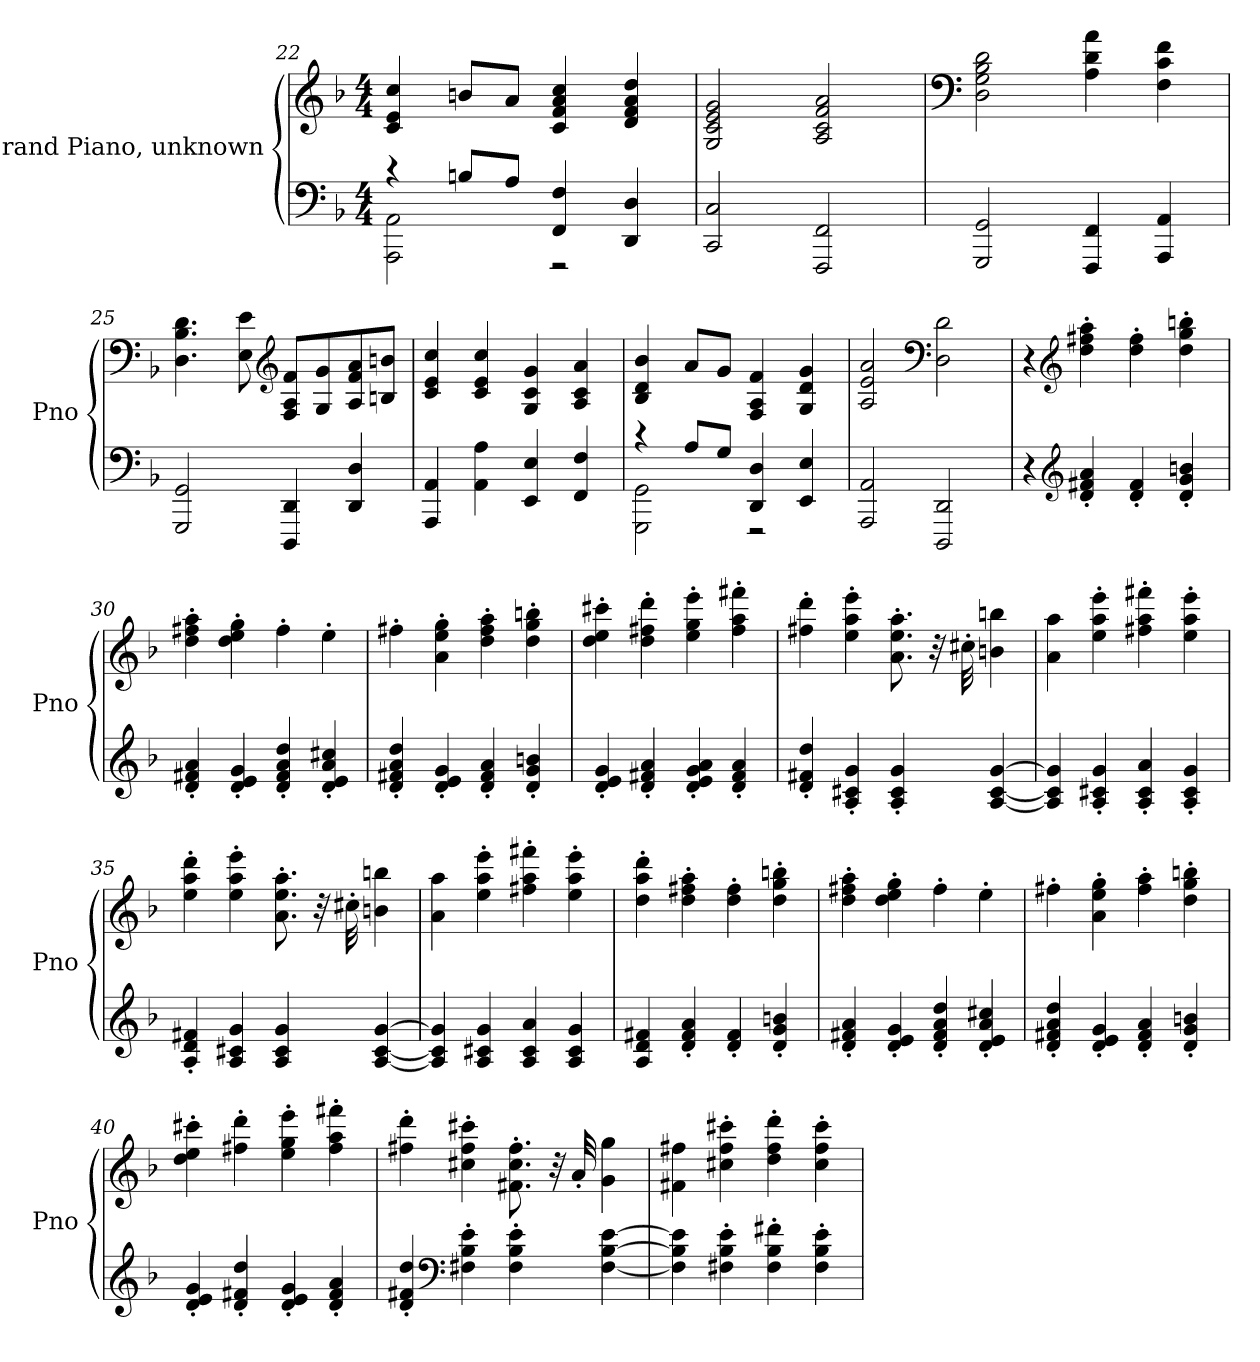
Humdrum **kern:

**kern	**kern
*part1	*part1
*staff2	*staff1
*I"Grand Piano, unknown	*
*I'Pno	*
*clefF4	*clefG2
*k[b-]	*k[b-]
*M4/4	*M4/4
=22	=22
*^	*
4r	2AAA\ 2AA\	4c/ 4e/ 4cc/
8Bn/L	.	8bn/L
8A/J	.	8a/J
4FF/ 4F/	2r	4c/ 4f/ 4a/ 4cc/
4DD/ 4D/	.	4d/ 4f/ 4a/ 4dd/
*v	*v	*
=23	=23
2CC/ 2C/	2G/ 2c/ 2e/ 2g/
2FFF/ 2FF/	2A/ 2c/ 2f/ 2a/
=24	=24
*	*clefF4
2GGG/ 2GG/	2D\ 2G\ 2B-\ 2d\
4FFF/ 4FF/	4A\ 4d\ 4a\
4AAA/ 4AA/	4F\ 4c\ 4f\
=25	=25
2GGG/ 2GG/	4.D\ 4.B-\ 4.d\
.	8E\ 8e\
*	*clefG2
4DDD/ 4DD/	8F/ 8A/ 8f/L
.	8G/ 8g/
4DD/ 4D/	8A/ 8f/ 8a/
.	8Bn/ 8bn/J
!!LO:LB:g=z
=26	=26
4AAA/ 4AA/	4c/ 4e/ 4cc/
4AA\ 4A\	4c/ 4e/ 4cc/
4EE/ 4E/	4G/ 4c/ 4g/
4FF/ 4F/	4A/ 4c/ 4a/
=27	=27
*^	*
4r	2GGG\ 2GG\	4B-/ 4d/ 4b-/
8A/L	.	8a/L
8G/J	.	8g/J
4DD/ 4D/	2r	4F/ 4A/ 4f/
4EE/ 4E/	.	4G/ 4d/ 4g/
*v	*v	*
=28	=28
2AAA/ 2AA/	2A/ 2e/ 2a/
*	*clefF4
2DDD/ 2DD/	2D\ 2d\
=29	=29
4r	4r
*clefG2	*clefG2
4d/' 4f#X/' 4a/'	4dd\' 4ff#X\' 4aa\'
4d/' 4f#/'	4dd\' 4ff#\'
4d/' 4g/' 4bn/'	4dd\' 4gg\' 4bbn\'
=30	=30
4d/' 4f#X/' 4a/'	4dd\' 4ff#X\' 4aa\'
4d/' 4e/' 4g/'	4dd\' 4ee\' 4gg\'
4d/' 4f#/' 4a/' 4dd/'	4ff#'\
4d/' 4e/' 4a/' 4cc#X/'	4ee'\
=31	=31
4d/' 4f#X/' 4a/' 4dd/'	4ff#X'\
4d/' 4e/' 4g/'	4a\' 4ee\' 4gg\'
4d/' 4f#/' 4a/'	4dd\' 4ff#\' 4aa\'
4d/' 4g/' 4bn/'	4dd\' 4gg\' 4bbn\'
!!LO:LB:g=z
=32	=32
4d/' 4e/' 4g/'	4dd\' 4ee\' 4ccc#X\'
4d/' 4f#X/' 4a/'	4dd\' 4ff#X\' 4ddd\'
4d/' 4e/' 4g/' 4a/'	4ee\' 4gg\' 4eee\'
4d/' 4f#/' 4a/'	4ff#\' 4aa\' 4fff#X\'
=33	=33
4d/' 4f#X/' 4dd/'	4ff#X\' 4ddd\'
4A/' 4c#X/' 4g/'	4ee\' 4aa\' 4eee\'
4A/' 4c#/' 4g/'	8.a\' 8.ee\' 8.aa\'
.	32r
.	32cc#X'\
[4A/ [4c#/ [4g/	4bn\ 4bbn\
=34	=34
4A/] 4c#/] 4g/]	4a\ 4aa\
4A/' 4c#X/' 4g/'	4ee\' 4aa\' 4eee\'
4A/' 4c#/' 4a/'	4ff#X\' 4aa\' 4fff#X\'
4A/' 4c#/' 4g/'	4ee\' 4aa\' 4eee\'
=35	=35
4A/' 4d/' 4f#X/'	4ee\' 4aa\' 4ddd\'
4A/ 4c#X/ 4g/	4ee\' 4aa\' 4eee\'
4A/ 4c#/ 4g/	8.a\' 8.ee\' 8.aa\'
.	32r
.	32cc#X'\
[4A/ [4c#/ [4g/	4bn\ 4bbn\
=36	=36
4A/] 4c#/] 4g/]	4a\ 4aa\
4A/ 4c#X/ 4g/	4ee\' 4aa\' 4eee\'
4A/ 4c#/ 4a/	4ff#X\' 4aa\' 4fff#X\'
4A/ 4c#/ 4g/	4ee\' 4aa\' 4eee\'
!!LO:PB:g=z
=37	=37
4A/ 4d/ 4f#X/	4dd\' 4aa\' 4ddd\'
4d/' 4f#/' 4a/'	4dd\' 4ff#X\' 4aa\'
4d/' 4f#/'	4dd\' 4ff#\'
4d/' 4g/' 4bn/'	4dd\' 4gg\' 4bbn\'
=38	=38
4d/' 4f#X/' 4a/'	4dd\' 4ff#X\' 4aa\'
4d/' 4e/' 4g/'	4dd\' 4ee\' 4gg\'
4d/' 4f#/' 4a/' 4dd/'	4ff#'\
4d/' 4e/' 4a/' 4cc#X/'	4ee'\
=39	=39
4d/' 4f#X/' 4a/' 4dd/'	4ff#X'\
4d/' 4e/' 4g/'	4a\' 4ee\' 4gg\'
4d/' 4f#/' 4a/'	4ff#\' 4aa\'
4d/' 4g/' 4bn/'	4dd\' 4gg\' 4bbn\'
=40	=40
4d/' 4e/' 4g/'	4dd\' 4ee\' 4ccc#X\'
4d/' 4f#X/' 4dd/'	4ff#X\' 4ddd\'
4d/' 4e/' 4g/'	4ee\' 4gg\' 4eee\'
4d/' 4f#/' 4a/'	4ff#\' 4aa\' 4fff#X\'
=41	=41
4d/' 4f#X/' 4dd/'	4ff#X\' 4ddd\'
*clefF4	*
4F#X\' 4B-\' 4e\'	4cc#X\' 4ff#\' 4ccc#X\'
4F#\' 4B-\' 4e\'	8.f#X\' 8.cc#\' 8.ff#\'
.	32r
.	32a'/
[4F#\ [4B-\ [4e\	4g\ 4gg\
!!LO:LB:g=z
=42	=42
4F#\] 4B-\] 4e\]	4f#X\ 4ff#X\
4F#X\' 4B-\' 4e\'	4cc#X\' 4ff#\' 4ccc#X\'
4F#\' 4B-\' 4f#X\'	4dd\' 4ff#\' 4ddd\'
4F#\' 4B-\' 4e\'	4cc#\' 4ff#\' 4ccc#\'
=	=
*-	*-
